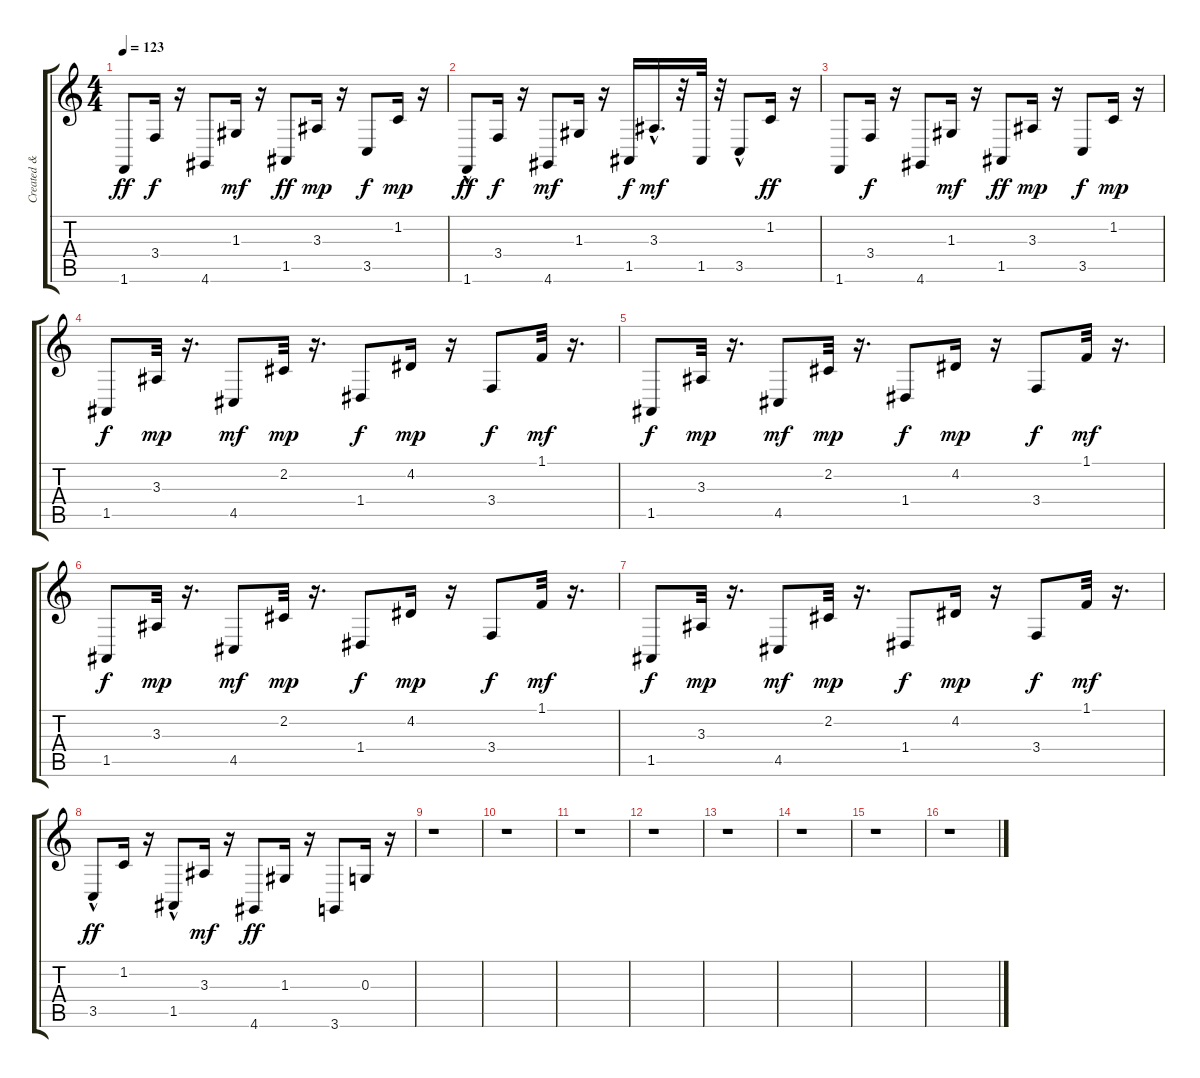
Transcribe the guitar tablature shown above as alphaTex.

\track ("Created &" "Created &") {instrument lead2sawtooth}
\staff {score tabs}
\tuning (E4 B3 G3 D3 A2 E2) {hide}
\ts (4 4)
\tempo 123
\clef g2
\ks c
1.6.8{dy ff} 3.4.16{dy f} r.16 4.6.8 1.3.16{dy mf} r.16 1.5.8{dy ff} 3.3.16{dy mp} r.16 3.5.8{dy f} 1.2.16{dy mp} r.16 |
1.6{hac}.8{dy ff} 3.4.16{dy f} r.16 4.6.8{dy mf} 1.3.16 r.16 1.5.16{dy f} 3.3{hac}.16{d dy mf} r.32 1.5.32 r.32 3.5{hac}.8 1.2.16{dy ff} r.16 |
1.6.8 3.4.16{dy f} r.16 4.6.8 1.3.16{dy mf} r.16 1.5.8{dy ff} 3.3.16{dy mp} r.16 3.5.8{dy f} 1.2.16{dy mp} r.16 |
1.5.8{dy f} 3.3.32{dy mp} r.16{d} 4.5.8{dy mf} 2.2.32{dy mp} r.16{d} 1.4.8{dy f} 4.2.16{dy mp} r.16 3.4.8{dy f} 1.1.32{dy mf} r.16{d} |
1.5.8{dy f} 3.3.32{dy mp} r.16{d} 4.5.8{dy mf} 2.2.32{dy mp} r.16{d} 1.4.8{dy f} 4.2.16{dy mp} r.16 3.4.8{dy f} 1.1.32{dy mf} r.16{d} |
1.5.8{dy f} 3.3.32{dy mp} r.16{d} 4.5.8{dy mf} 2.2.32{dy mp} r.16{d} 1.4.8{dy f} 4.2.16{dy mp} r.16 3.4.8{dy f} 1.1.32{dy mf} r.16{d} |
1.5.8{dy f} 3.3.32{dy mp} r.16{d} 4.5.8{dy mf} 2.2.32{dy mp} r.16{d} 1.4.8{dy f} 4.2.16{dy mp} r.16 3.4.8{dy f} 1.1.32{dy mf} r.16{d} |
3.5{hac}.8{dy ff} 1.2.16 r.16 1.5{hac}.8 3.3.16{dy mf} r.16 4.6.8{dy ff} 1.3.16 r.16 3.6.8 0.3.16 r.16 |
r.1 |
r.1 |
r.1 |
r.1 |
r.1 |
r.1 |
r.1 |
r.1
